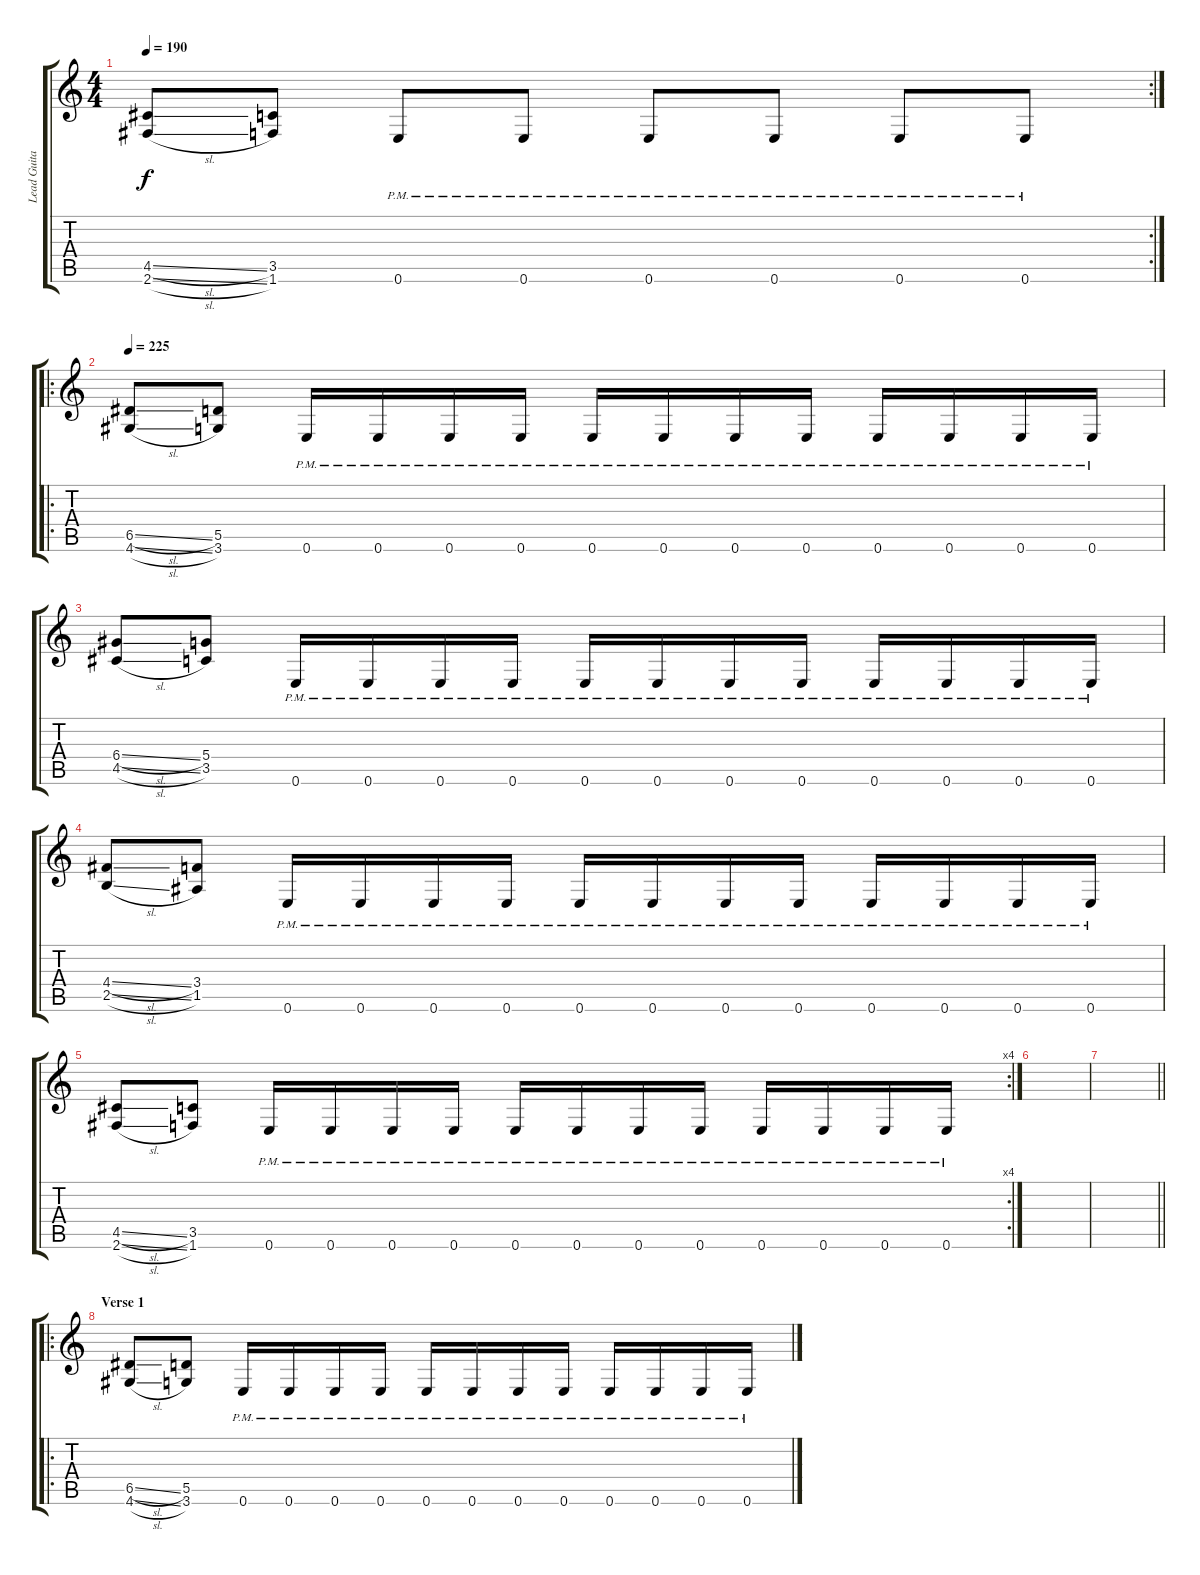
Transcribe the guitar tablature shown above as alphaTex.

\track ("Lead Guitar" "Lead Guita") {instrument distortionguitar}
\staff {score tabs}
\tuning (E4 B3 G3 D3 A2 E2) {hide}
\rc 2
\ts (4 4)
\tempo 190
\clef g2
\ks c
(4.5{sl} 2.6{sl}).8{dy f} (3.5 1.6).8 0.6{pm}.8 0.6{pm}.8 0.6{pm}.8 0.6{pm}.8 0.6{pm}.8 0.6{pm}.8 |
\ro
\tempo 225
(6.5{sl} 4.6{sl}).8 (5.5 3.6).8 0.6{pm}.16 0.6{pm}.16 0.6{pm}.16 0.6{pm}.16 0.6{pm}.16 0.6{pm}.16 0.6{pm}.16 0.6{pm}.16 0.6{pm}.16 0.6{pm}.16 0.6{pm}.16 0.6{pm}.16 |
(6.4{sl} 4.5{sl}).8 (5.4 3.5).8 0.6{pm}.16 0.6{pm}.16 0.6{pm}.16 0.6{pm}.16 0.6{pm}.16 0.6{pm}.16 0.6{pm}.16 0.6{pm}.16 0.6{pm}.16 0.6{pm}.16 0.6{pm}.16 0.6{pm}.16 |
(4.4{sl} 2.5{sl}).8 (3.4 1.5).8 0.6{pm}.16 0.6{pm}.16 0.6{pm}.16 0.6{pm}.16 0.6{pm}.16 0.6{pm}.16 0.6{pm}.16 0.6{pm}.16 0.6{pm}.16 0.6{pm}.16 0.6{pm}.16 0.6{pm}.16 |
\rc 4
(4.5{sl} 2.6{sl}).8 (3.5 1.6).8 0.6{pm}.16 0.6{pm}.16 0.6{pm}.16 0.6{pm}.16 0.6{pm}.16 0.6{pm}.16 0.6{pm}.16 0.6{pm}.16 0.6{pm}.16 0.6{pm}.16 0.6{pm}.16 0.6{pm}.16 |
|
\barLineRight lightlight
|
\ro
\section ("" "Verse 1")
(6.5{sl} 4.6{sl}).8 (5.5 3.6).8 0.6{pm}.16 0.6{pm}.16 0.6{pm}.16 0.6{pm}.16 0.6{pm}.16 0.6{pm}.16 0.6{pm}.16 0.6{pm}.16 0.6{pm}.16 0.6{pm}.16 0.6{pm}.16 0.6{pm}.16
